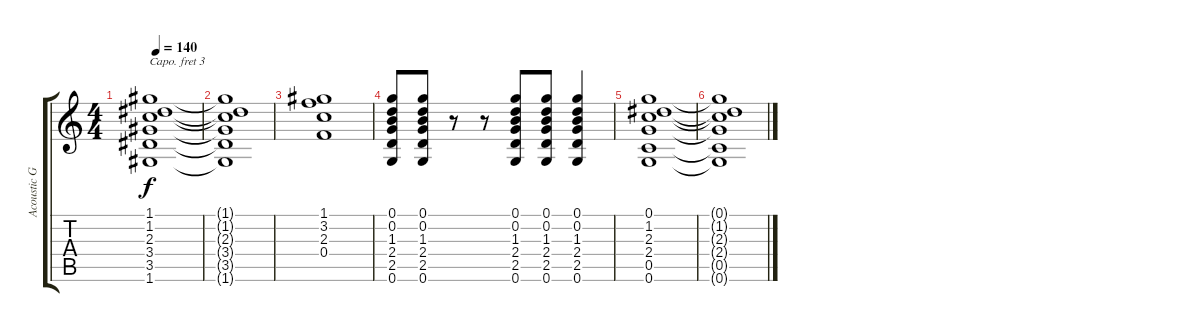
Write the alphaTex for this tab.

\track ("Acoustic Guitar" "Acoustic G") {instrument acousticguitarnylon}
\staff {score tabs}
\capo 3
\tuning (E4 B3 G3 D3 A2 E2) {hide}
\ts (4 4)
\tempo 140
\clef g2
\ks c
(1.1 1.2 2.3 3.4 3.5 1.6).1{dy f} |
(1.1{t} 1.2{t} 2.3{t} 3.4{t} 3.5{t} 1.6{t}).1 |
(1.1 3.2 2.3 0.4).1 |
(0.1 0.2 1.3 2.4 2.5 0.6).8 (0.1 0.2 1.3 2.4 2.5 0.6).8 r.8 r.8 (0.1 0.2 1.3 2.4 2.5 0.6).8 (0.1 0.2 1.3 2.4 2.5 0.6).8 (0.1 0.2 1.3 2.4 2.5 0.6).4 |
(0.1 1.2 2.3 2.4 0.5 0.6).1 |
(0.1{t} 1.2{t} 2.3{t} 2.4{t} 0.5{t} 0.6{t}).1
